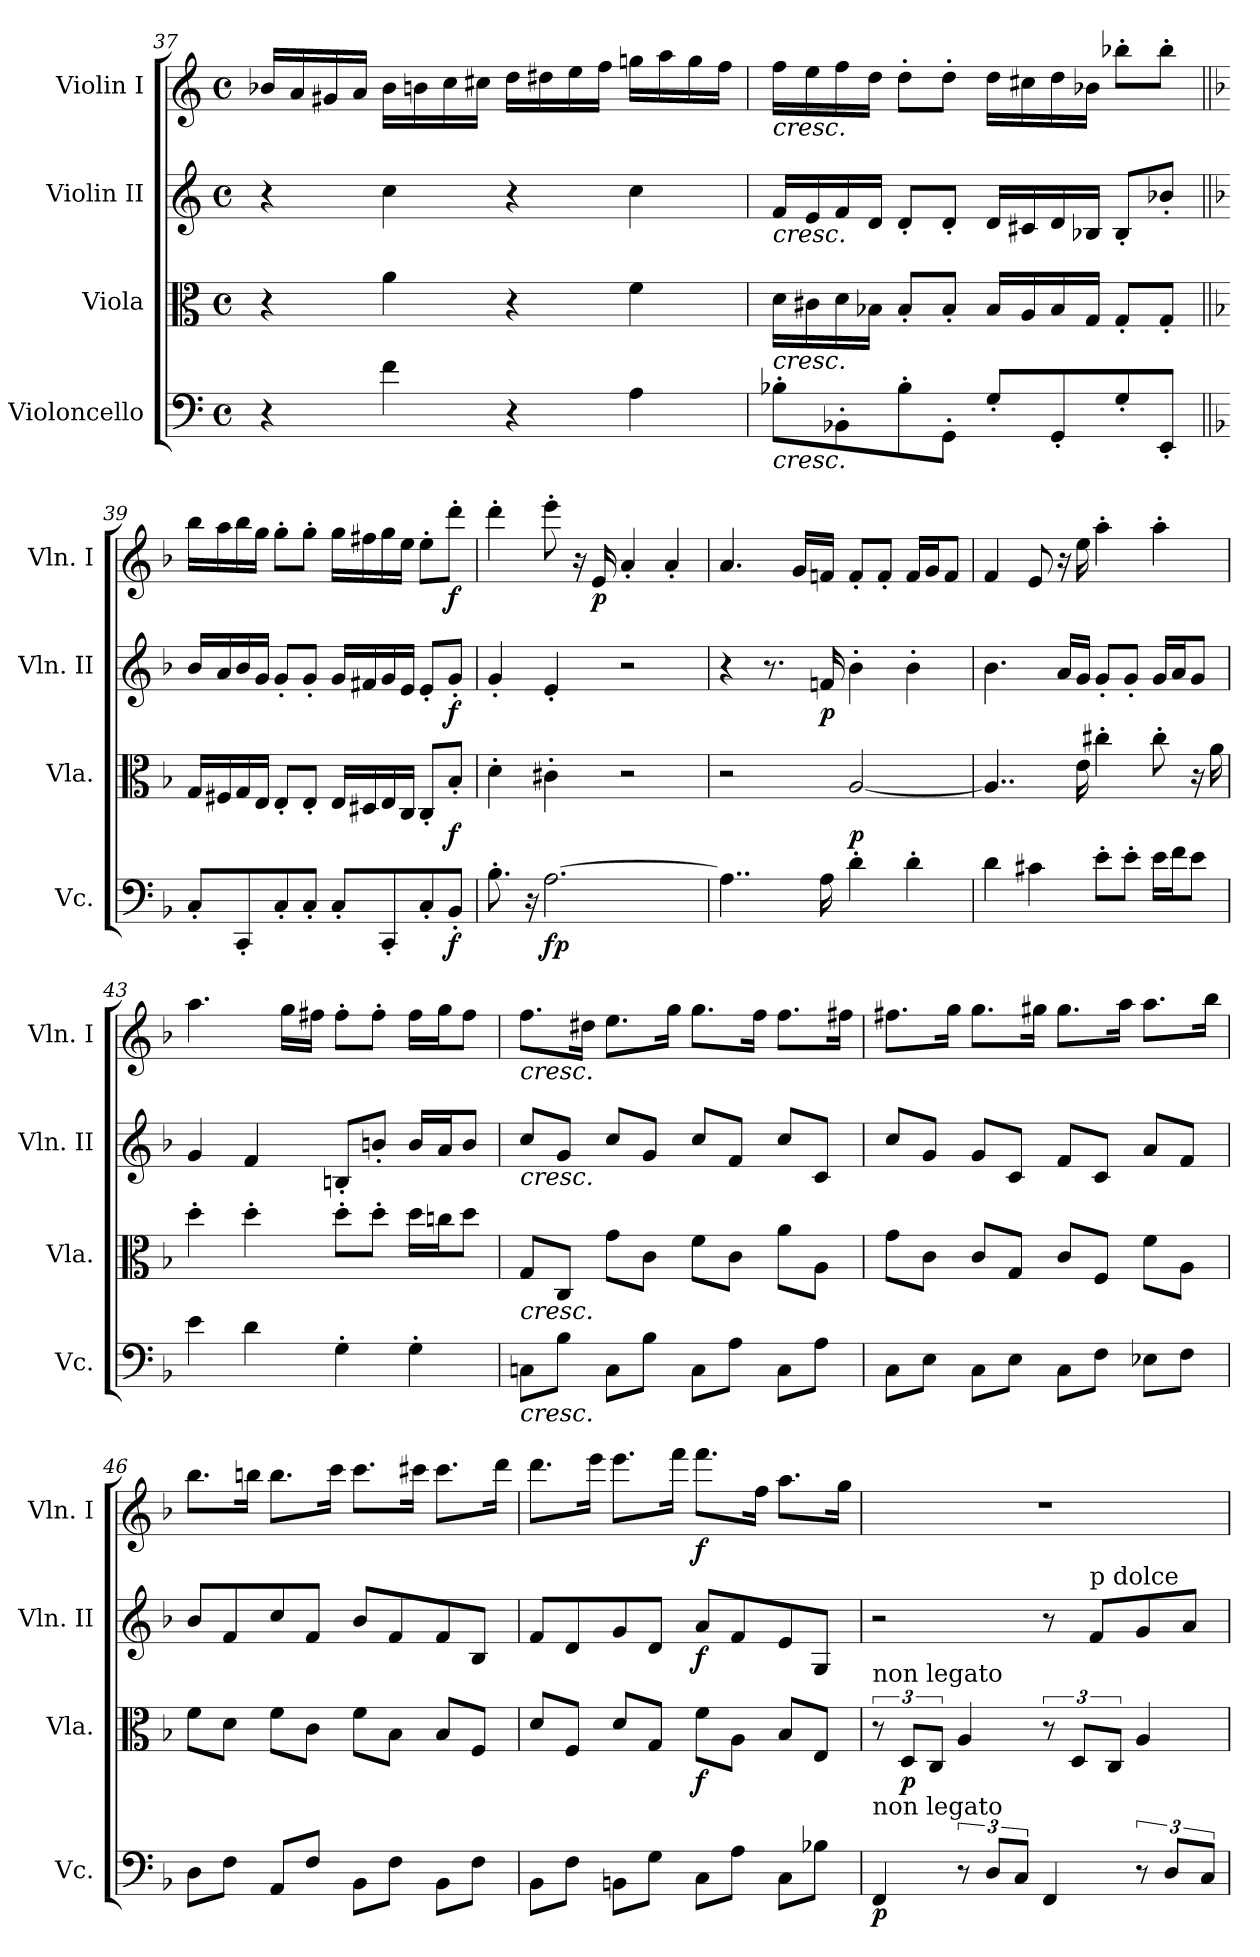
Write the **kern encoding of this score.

**kern	**dynam	**kern	**dynam	**kern	**dynam	**kern	**dynam
*part4	*part4	*part3	*part3	*part2	*part2	*part1	*part1
*staff4	*staff4	*staff3	*staff3	*staff2	*staff2	*staff1	*staff1
*I"Violoncello	*	*I"Viola	*	*I"Violin II	*	*I"Violin I	*
*I'Vc.	*	*I'Vla.	*	*I'Vln. II	*	*I'Vln. I	*
*clefF4	*	*clefC3	*	*clefG2	*	*clefG2	*
*k[]	*	*k[]	*	*k[]	*	*k[]	*
*M4/4	*	*M4/4	*	*M4/4	*	*M4/4	*
*met(c)	*	*met(c)	*	*met(c)	*	*met(c)	*
=37	=37	=37	=37	=37	=37	=37	=37
4r	.	4r	.	4r	.	16b-X/LL	.
.	.	.	.	.	.	16a/	.
.	.	.	.	.	.	16g#X/	.
.	.	.	.	.	.	16a/JJ	.
4f\	.	4a\	.	4cc\	.	16b-\LL	.
.	.	.	.	.	.	16bn\	.
.	.	.	.	.	.	16cc\	.
.	.	.	.	.	.	16cc#X\JJ	.
4r	.	4r	.	4r	.	16dd\LL	.
.	.	.	.	.	.	16dd#X\	.
.	.	.	.	.	.	16ee\	.
.	.	.	.	.	.	16ff\JJ	.
4A\	.	4f\	.	4cc\	.	16ggn\LL	.
.	.	.	.	.	.	16aa\	.
.	.	.	.	.	.	16gg\	.
.	.	.	.	.	.	16ff\JJ	.
=38	=38	=38	=38	=38	=38	=38	=38
!	!	!	!	!	!	!LO:TX:b:i:t=cresc.	!
!	!	!	!	!LO:TX:b:i:t=cresc.	!	!	!
!LO:TX:b:i:t=cresc.	!	!	!	!	!	!	!
!LO:TX:a:i:t=cresc.	!	!	!	!	!	!	!
8B-X'\L	.	16d\LL	.	16f/LL	.	16ff\LL	.
.	.	16c#X\	.	16e/	.	16ee\	.
8BB-X'\	.	16d\	.	16f/	.	16ff\	.
.	.	16B-X\JJ	.	16d/JJ	.	16dd\JJ	.
8B-'\	.	8B-'/L	.	8d'/L	.	8dd'\L	.
8GG'\J	.	8B-'/J	.	8d'/J	.	8dd'\J	.
8G'/L	.	16B-/LL	.	16d/LL	.	16dd\LL	.
.	.	16A/	.	16c#X/	.	16cc#X\	.
8GG'/	.	16B-/	.	16d/	.	16dd\	.
.	.	16G/JJ	.	16B-X/JJ	.	16b-X\JJ	.
8G'/	.	8G'/L	.	8B-'/L	.	8bb-X'\L	.
8EE'/J	.	8G'/J	.	8b-X'/J	.	8bb-'\J	.
=39||	=39||	=39||	=39||	=39||	=39||	=39||	=39||
*k[b-]	*	*k[b-]	*	*k[b-]	*	*k[b-]	*
8C'/L	.	16G/LL	.	16b-/LL	.	16bb-\LL	.
.	.	16F#X/	.	16a/	.	16aa\	.
8CC'/	.	16G/	.	16b-/	.	16bb-\	.
.	.	16E/JJ	.	16g/JJ	.	16gg\JJ	.
8C'/	.	8E'/L	.	8g'/L	.	8gg'\L	.
8C'/J	.	8E'/J	.	8g'/J	.	8gg'\J	.
8C'/L	.	16E/LL	.	16g/LL	.	16gg\LL	.
.	.	16D#X/	.	16f#X/	.	16ff#X\	.
8CC'/	.	16E/	.	16g/	.	16gg\	.
.	.	16C/JJ	.	16e/JJ	.	16ee\JJ	.
8C'/	.	8C'/L	.	8e'/L	.	8ee'\L	.
!	!LO:DY:b	!	!LO:DY:b	!	!LO:DY:b	!	!LO:DY:b
8BB-'/J	f	8B-'/J	f	8g'/J	f	8ddd'\J	f
=40	=40	=40	=40	=40	=40	=40	=40
8.B-'\	.	4d'\	.	4g'/	.	4ddd'\	.
16r	.	.	.	.	.	.	.
!	!LO:DY:b	!	!	!	!	!	!
!	!LO:DY:n=1:b	!	!	!	!	!	!
[2.A\	f p	4c#X'\	.	4e'/	.	8eee'\	.
.	.	.	.	.	.	16r	.
!	!	!	!	!	!	!	!LO:DY:b
.	.	.	.	.	.	16e/	p
.	.	2r	.	2r	.	4a'/	.
.	.	.	.	.	.	4a'/	.
=41	=41	=41	=41	=41	=41	=41	=41
4..A\]	.	2r	.	4r	.	4.a/	.
.	.	.	.	8.r	.	.	.
.	.	.	.	.	.	16g/LL	.
!	!	!	!	!	!LO:DY:b	!	!
16A\	.	.	.	16fn/	p	16fn/JJ	.
!	!	!	!LO:DY:b	!	!	!	!
4d'\	.	[2A/	p	4b-'\	.	8f'/L	.
.	.	.	.	.	.	8f'/J	.
4d'\	.	.	.	4b-'\	.	16f/LL	.
.	.	.	.	.	.	16g/J	.
.	.	.	.	.	.	8f/J	.
=42	=42	=42	=42	=42	=42	=42	=42
4d\	.	4..A/]	.	4.b-\	.	4f/	.
4c#X\	.	.	.	.	.	8e/	.
.	.	.	.	16a/LL	.	16r	.
.	.	16e\	.	16g/JJ	.	16ee\	.
8e'\L	.	4cc#X'\	.	8g'/L	.	4aa'\	.
8e'\J	.	.	.	8g'/J	.	.	.
16e\LL	.	8cc#'\	.	16g/LL	.	4aa'\	.
16f\J	.	.	.	16a/J	.	.	.
8e\J	.	16r	.	8g/J	.	.	.
.	.	16a\	.	.	.	.	.
=43	=43	=43	=43	=43	=43	=43	=43
4e\	.	4dd'\	.	4g/	.	4.aa\	.
4d\	.	4dd'\	.	4f/	.	.	.
.	.	.	.	.	.	16gg\LL	.
.	.	.	.	.	.	16ff#X\JJ	.
4G'\	.	8dd'\L	.	8Bn'/L	.	8ff#'\L	.
.	.	8dd'\J	.	8bn'/J	.	8ff#'\J	.
4G'\	.	16dd\LL	.	16b/LL	.	16ff#\LL	.
.	.	16ccn\J	.	16a/J	.	16gg\J	.
.	.	8dd\J	.	8b/J	.	8ff#\J	.
=44	=44	=44	=44	=44	=44	=44	=44
!	!	!	!	!	!	!LO:TX:b:i:t=cresc.	!
!	!	!	!	!LO:TX:b:i:t=cresc.	!	!	!
!	!	!LO:TX:b:i:t=cresc.	!	!	!	!	!
!LO:TX:b:i:t=cresc.	!	!	!	!	!	!	!
8Cn\L	.	8G/L	.	8cc/L	.	8.ff\L	.
8B-\J	.	8C/J	.	8g/J	.	.	.
.	.	.	.	.	.	16dd#X\Jk	.
8C\L	.	8g\L	.	8cc/L	.	8.ee\L	.
8B-\J	.	8c\J	.	8g/J	.	.	.
.	.	.	.	.	.	16gg\Jk	.
8C\L	.	8f\L	.	8cc/L	.	8.gg\L	.
8A\J	.	8c\J	.	8f/J	.	.	.
.	.	.	.	.	.	16ff\Jk	.
8C\L	.	8a\L	.	8cc/L	.	8.ff\L	.
8A\J	.	8A\J	.	8c/J	.	.	.
.	.	.	.	.	.	16ff#X\Jk	.
=45	=45	=45	=45	=45	=45	=45	=45
8C\L	.	8g\L	.	8cc/L	.	8.ff#X\L	.
8E\J	.	8c\J	.	8g/J	.	.	.
.	.	.	.	.	.	16gg\Jk	.
8C\L	.	8c/L	.	8g/L	.	8.gg\L	.
8E\J	.	8G/J	.	8c/J	.	.	.
.	.	.	.	.	.	16gg#X\Jk	.
8C\L	.	8c/L	.	8f/L	.	8.gg#\L	.
8F\J	.	8F/J	.	8c/J	.	.	.
.	.	.	.	.	.	16aa\Jk	.
8E-X\L	.	8f\L	.	8a/L	.	8.aa\L	.
8F\J	.	8A\J	.	8f/J	.	.	.
.	.	.	.	.	.	16bb-\Jk	.
=46	=46	=46	=46	=46	=46	=46	=46
8D\L	.	8f\L	.	8b-/L	.	8.bb-\L	.
8F\J	.	8d\J	.	8f/	.	.	.
.	.	.	.	.	.	16bbn\Jk	.
8AA/L	.	8f\L	.	8cc/	.	8.bb\L	.
8F/J	.	8c\J	.	8f/J	.	.	.
.	.	.	.	.	.	16ccc\Jk	.
8BB-\L	.	8f\L	.	8b-/L	.	8.ccc\L	.
8F\J	.	8B-\J	.	8f/	.	.	.
.	.	.	.	.	.	16ccc#X\Jk	.
8BB-\L	.	8B-/L	.	8f/	.	8.ccc#\L	.
8F\J	.	8F/J	.	8B-/J	.	.	.
.	.	.	.	.	.	16ddd\Jk	.
=47	=47	=47	=47	=47	=47	=47	=47
8BB-\L	.	8d/L	.	8f/L	.	8.ddd\L	.
8F\J	.	8F/J	.	8d/	.	.	.
.	.	.	.	.	.	16eee\Jk	.
8BBn\L	.	8d/L	.	8g/	.	8.eee\L	.
8G\J	.	8G/J	.	8d/J	.	.	.
.	.	.	.	.	.	16fff\Jk	.
!	!	!	!LO:DY:b	!	!LO:DY:b	!	!LO:DY:b
8C\L	.	8f\L	f	8a/L	f	8.fff\L	f
8A\J	.	8A\J	.	8f/	.	.	.
.	.	.	.	.	.	16ff\Jk	.
8C\L	.	8B-/L	.	8e/	.	8.aa\L	.
8B-X\J	.	8E/J	.	8G/J	.	.	.
.	.	.	.	.	.	16gg\Jk	.
=48	=48	=48	=48	=48	=48	=48	=48
!	!	!LO:TX:a:t=non legato	!	!	!	!	!
!LO:TX:a:t=non legato	!	!	!	!	!	!	!
!	!LO:DY:b	!	!	!	!	!	!
4FF/	p	12r	.	2r	.	1r	.
!	!	!	!LO:DY:b	!	!	!	!
.	.	12D/L	p	.	.	.	.
.	.	12C/J	.	.	.	.	.
12r	.	4A/	.	.	.	.	.
12D/L	.	.	.	.	.	.	.
12C/J	.	.	.	.	.	.	.
4FF/	.	12r	.	8r	.	.	.
.	.	12D/L	.	.	.	.	.
!	!	!	!	!LO:TX:a:t=p dolce	!	!	!
.	.	.	.	8f/L	.	.	.
.	.	12C/J	.	.	.	.	.
12r	.	4A/	.	8g/	.	.	.
12D/L	.	.	.	.	.	.	.
.	.	.	.	8a/J	.	.	.
12C/J	.	.	.	.	.	.	.
=	=	=	=	=	=	=	=
*-	*-	*-	*-	*-	*-	*-	*-
